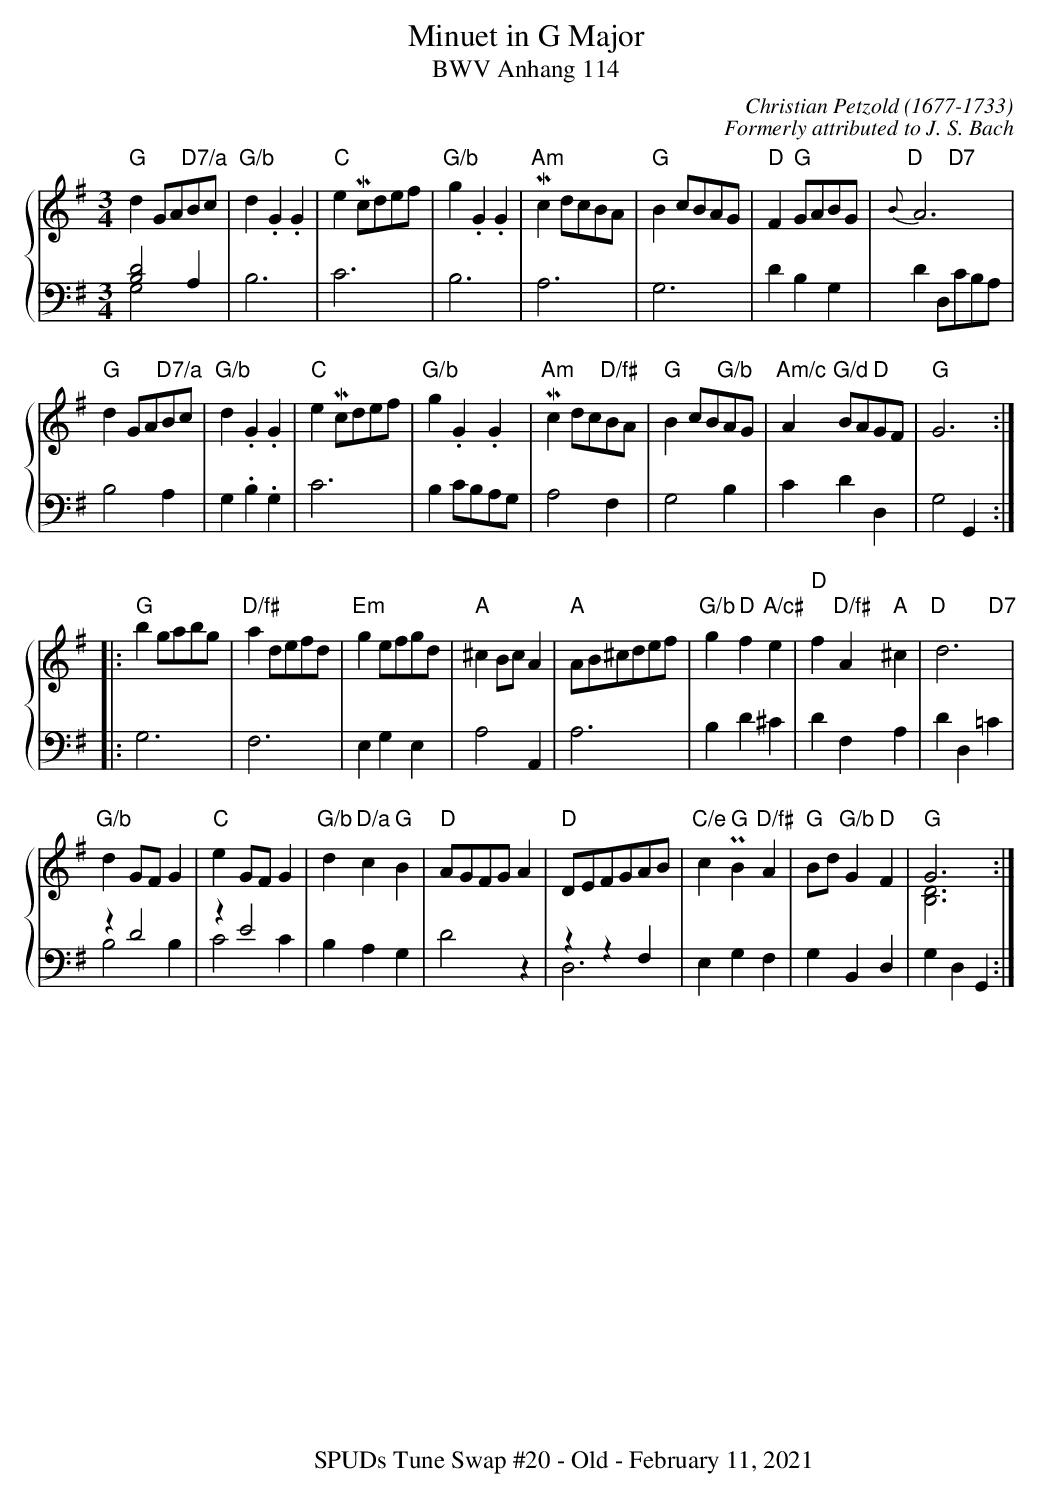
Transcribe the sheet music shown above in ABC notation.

X:1
T:Minuet in G Major
T:BWV Anhang 114
C:Christian Petzold (1677-1733)
C:Formerly attributed to J. S. Bach
%%score { ( 1 2 ) | ( 3 4 ) }
L:1/4
M:3/4
K:G
V:1 treble %nm="Piano"
V:2 treble
V:3 bass
V:4 bass
V:1
"G"d G/A/"D7/a"B/c/ | "G/b"d .G .G | "C"e Mc/d/e/f/ | "G/b"g .G .G | \
"Am"Mc d/c/""B/A/ | "G"B c/B/A/G/ | "D"F "G"G/A/B/G/ |"D    D7"{B} A3 |$
"G"d G/A/"D7/a"B/c/ | "G/b"d .G .G | "C"e Mc/d/e/f/ | "G/b"g .G .G | \
"Am"Mc d/c/"D/f#"B/A/ | "G"B c/B/"G/b"A/G/ | "Am/c"A "G/d"B/A/"D"G/F/ | "G"G3 ::$
"G"b g/a/b/g/ | "D/f#"a d/e/f/d/ | "Em"g e/f/g/d/ | "A"^c B/c/ A | \
"A"A/B/^c/d/e/f/ | "G/b"g "D"f "A/c#"e | "D"f "D/f#"A "A"^c | "D       D7"d3 |$
"G/b"d G/F/ G | "C"e G/F/ G | "G/b"d "D/a"c "G"B | "D"A/G/F/G/ A | \
"D"D/E/F/G/A/B/ | "C/e"c "G"PB "D/f#"A | "G"B/d/ "G/b"G "D"F | "G"G3 :|
V:2
x3 | x3 | x3 | x3 | x3 | x3 | x3 | x3 |$ x3 | x3 | x3 | x3 | x3 | x3 | x3 | x3 ::$ x3 | x3 | x3 |
x3 | x3 | x3 | x3 | x3 |$ x3 | x3 | x3 | x3 | x3 | x3 | x3 | [B,D]3 :|
V:3
[B,D]2 A, | B,3 | C3 | B,3 | A,3 | G,3 | D B, G, | D D,/C/B,/A,/ |$ B,2 A, | G, .B, .G, | C3 |
B, C/B,/A,/G,/ | A,2 F, | G,2 B, | C D D, | G,2 G,, ::$ G,3 | F,3 | E, G, E, | A,2 A,, | A,3 |
B, D ^C | D F, A, | D D, =C |$ z D2 | z E2 | B, A, G, | D2 z | z z F, | E, G, F, | G, B,, D, |
G, D, G,, :|
V:4
G,2 x | x3 | x3 | x3 | x3 | x3 | x3 | x3 |$ x3 | x3 | x3 | x3 | x3 | x3 | x3 | x3 ::$ x3 | x3 |
x3 | x3 | x3 | x3 | x3 | x3 |$ B,2 B, | C2 C | x3 | x3 | D,3 | x3 | x3 | x3 :|
